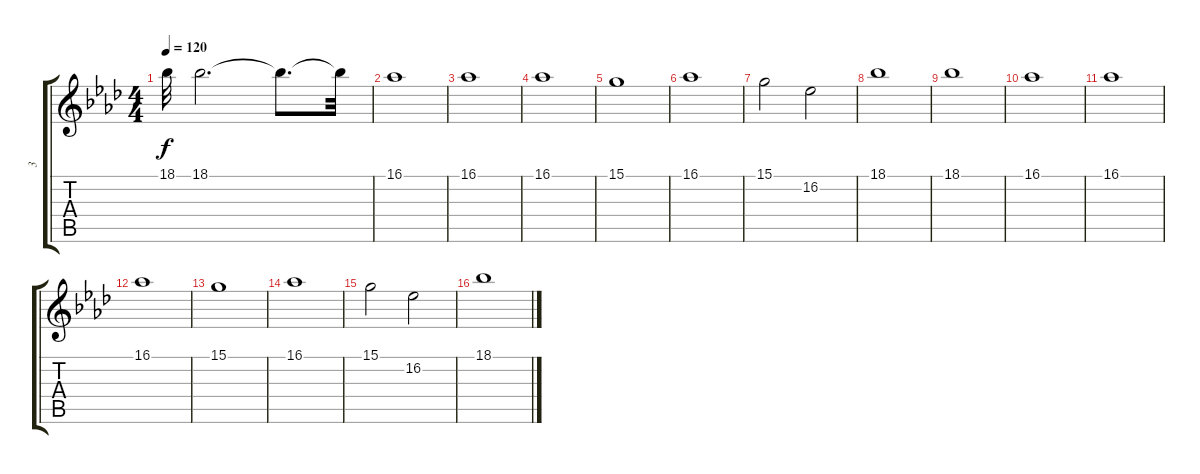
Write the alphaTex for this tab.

\track ("3" "3") {instrument pad6metallic}
\staff {score tabs}
\tuning (E4 B3 G3 D3 A2 E2) {hide}
\ts (4 4)
\tempo 120
\clef g2
\ks fminor
18.1{t}.32{dy f} 18.1.2{d} 18.1{t}.8{d} 18.1{t}.32 |
16.1.1 |
16.1.1 |
16.1.1 |
15.1.1 |
16.1.1 |
15.1.2 16.2.2 |
18.1.1 |
18.1.1 |
16.1.1 |
16.1.1 |
16.1.1 |
15.1.1 |
16.1.1 |
15.1.2 16.2.2 |
18.1.1
